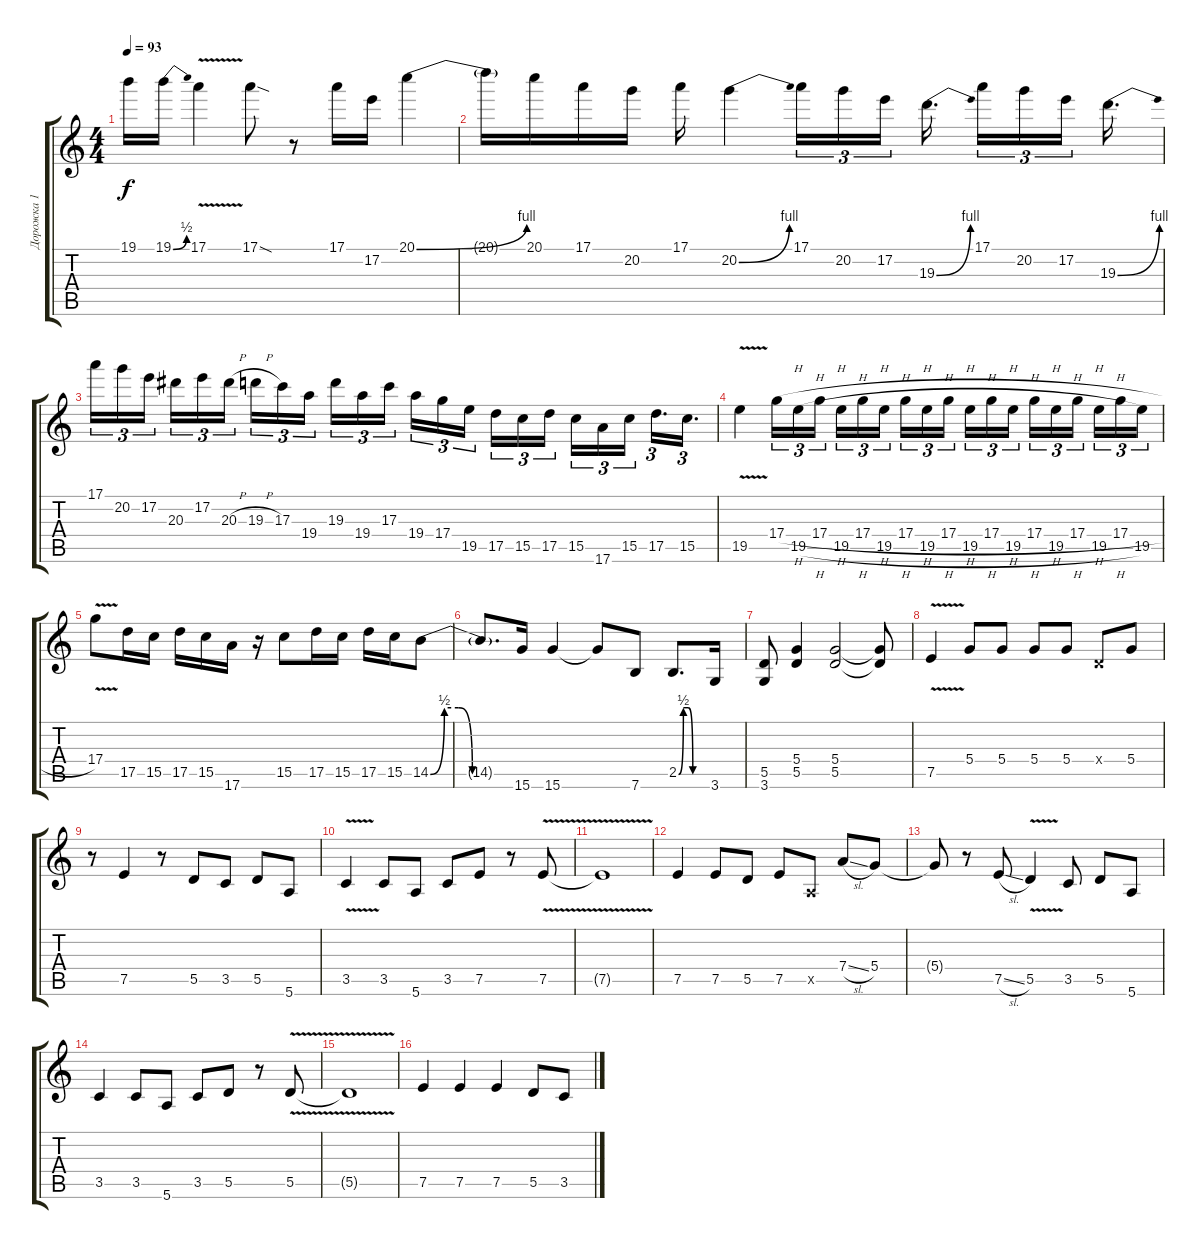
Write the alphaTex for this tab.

\track ("Дорожка 1" "Дорожка 1") {instrument overdrivenguitar}
\staff {score tabs}
\tuning (E4 B3 G3 D3 A2 E2) {hide}
\ts (4 4)
\tempo 93
\clef g2
\ks c
19.1.16{dy f} 19.1{be (bend 0 0 60 2)}.16 17.1{v}.4 17.1{sod}.8 r.8 17.1.16 17.2.16 20.1{be (bend 0 0 60 4)}.4 |
20.1{t}.16 20.1.16 17.1.16 20.2.16 17.1.16 20.2{be (bend 0 0 60 4)}.4 17.1.16{tu (3 2)} 20.2.16{tu (3 2)} 17.2.16{tu (3 2) beam splitsecondary} 19.3{be (bend 0 0 60 4)}.16{d} 17.1.16{tu (3 2)} 20.2.16{tu (3 2)} 17.2.16{tu (3 2) beam splitsecondary} 19.3{be (bend 0 0 60 4)}.16{d} |
17.1.16{tu (3 2)} 20.2.16{tu (3 2)} 17.2.16{tu (3 2) beam splitsecondary} 20.3.16{tu (3 2)} 17.2.16{tu (3 2)} 20.3{h}.16{tu (3 2)} 19.3{h}.16{tu (3 2)} 17.3.16{tu (3 2)} 19.4.16{tu (3 2) beam splitsecondary} 19.3.16{tu (3 2)} 19.4.16{tu (3 2)} 17.3.16{tu (3 2)} 19.4.16{tu (3 2)} 17.4.16{tu (3 2)} 19.5.16{tu (3 2) beam splitsecondary} 17.5.16{tu (3 2)} 15.5.16{tu (3 2)} 17.5.16{tu (3 2)} 15.5.16{tu (3 2)} 17.6.16{tu (3 2)} 15.5.16{tu (3 2) beam splitsecondary} 17.5.16{d tu (3 2)} 15.5.16{d tu (3 2)} |
19.5{v}.4 17.4{h}.16{tu (3 2)} 19.5{h}.16{tu (3 2)} 17.4{h}.16{tu (3 2) beam splitsecondary} 19.5{h}.16{tu (3 2)} 17.4{h}.16{tu (3 2)} 19.5{h}.16{tu (3 2)} 17.4{h}.16{tu (3 2)} 19.5{h}.16{tu (3 2)} 17.4{h}.16{tu (3 2) beam splitsecondary} 19.5{h}.16{tu (3 2)} 17.4{h}.16{tu (3 2)} 19.5{h}.16{tu (3 2)} 17.4{h}.16{tu (3 2)} 19.5{h}.16{tu (3 2)} 17.4{h}.16{tu (3 2) beam splitsecondary} 19.5{h}.16{tu (3 2)} 17.4{h}.16{tu (3 2)} 19.5.16{tu (3 2)} |
17.4{v}.8 17.5.16 15.5.16 17.5.16 15.5.16 17.6.16 r.16 15.5.8 17.5.16 15.5.16 17.5.16 15.5.16 14.5{be (custom 0 0 10 2 20 2 30 0 60 0)}.8 |
14.5{t}.8{d} 15.6.16 15.6.4 15.6{t}.8 7.6.8 2.5{be (custom 0 0 10 2 20 2 30 0 60 0)}.8{d} 3.6.16 |
(5.5 3.6).8 (5.4 5.5).4 (5.4 5.5).2 (5.4{t} 5.5{t}).8 |
7.5{v}.4 5.4.8 5.4.8 5.4.8 5.4.8 0.4{x}.8 5.4.8 |
r.8 7.5.4 r.8 5.5.8 3.5.8 5.5.8 5.6.8 |
3.5{v}.4 3.5.8 5.6.8 3.5.8 7.5.8 r.8 7.5{v}.8 |
7.5{t}.1 |
7.5.4 7.5.8 5.5.8 7.5.8 0.5{x}.8 7.4{sl}.8 5.4.8 |
5.4{t}.8 r.8 7.5{sl}.8 5.5{v}.4 3.5.8 5.5.8 5.6.8 |
3.5.4 3.5.8 5.6.8 3.5.8 5.5.8 r.8 5.5{v}.8 |
5.5{t}.1 |
7.5.4 7.5.4 7.5.4 5.5.8 3.5.8
